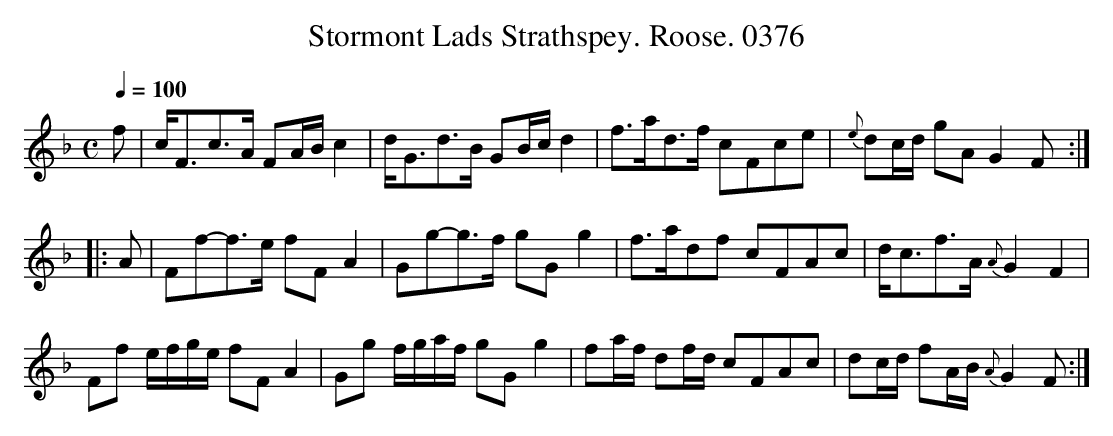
X:1
T:Stormont Lads Strathspey. Roose. 0376
M:C
L:1/8
Q:1/4=100
K:F
f|c<Fc>A FA/B/ c2|d<Gd>B GB/c/ d2|f>ad>f cFce|{e}dc/d/ gA G2F:|
|:A|Ff-f>e fF A2|Gg-g>f gGg2|f>adf cFAc|d<cf>A {A}G2F2|
Ff e/f/g/e/ fFA2|Gg f/g/a/f/ gG g2|fa/f/ df/d/ cFAc|dc/d/ fA/B/ {A}G2 F:|
